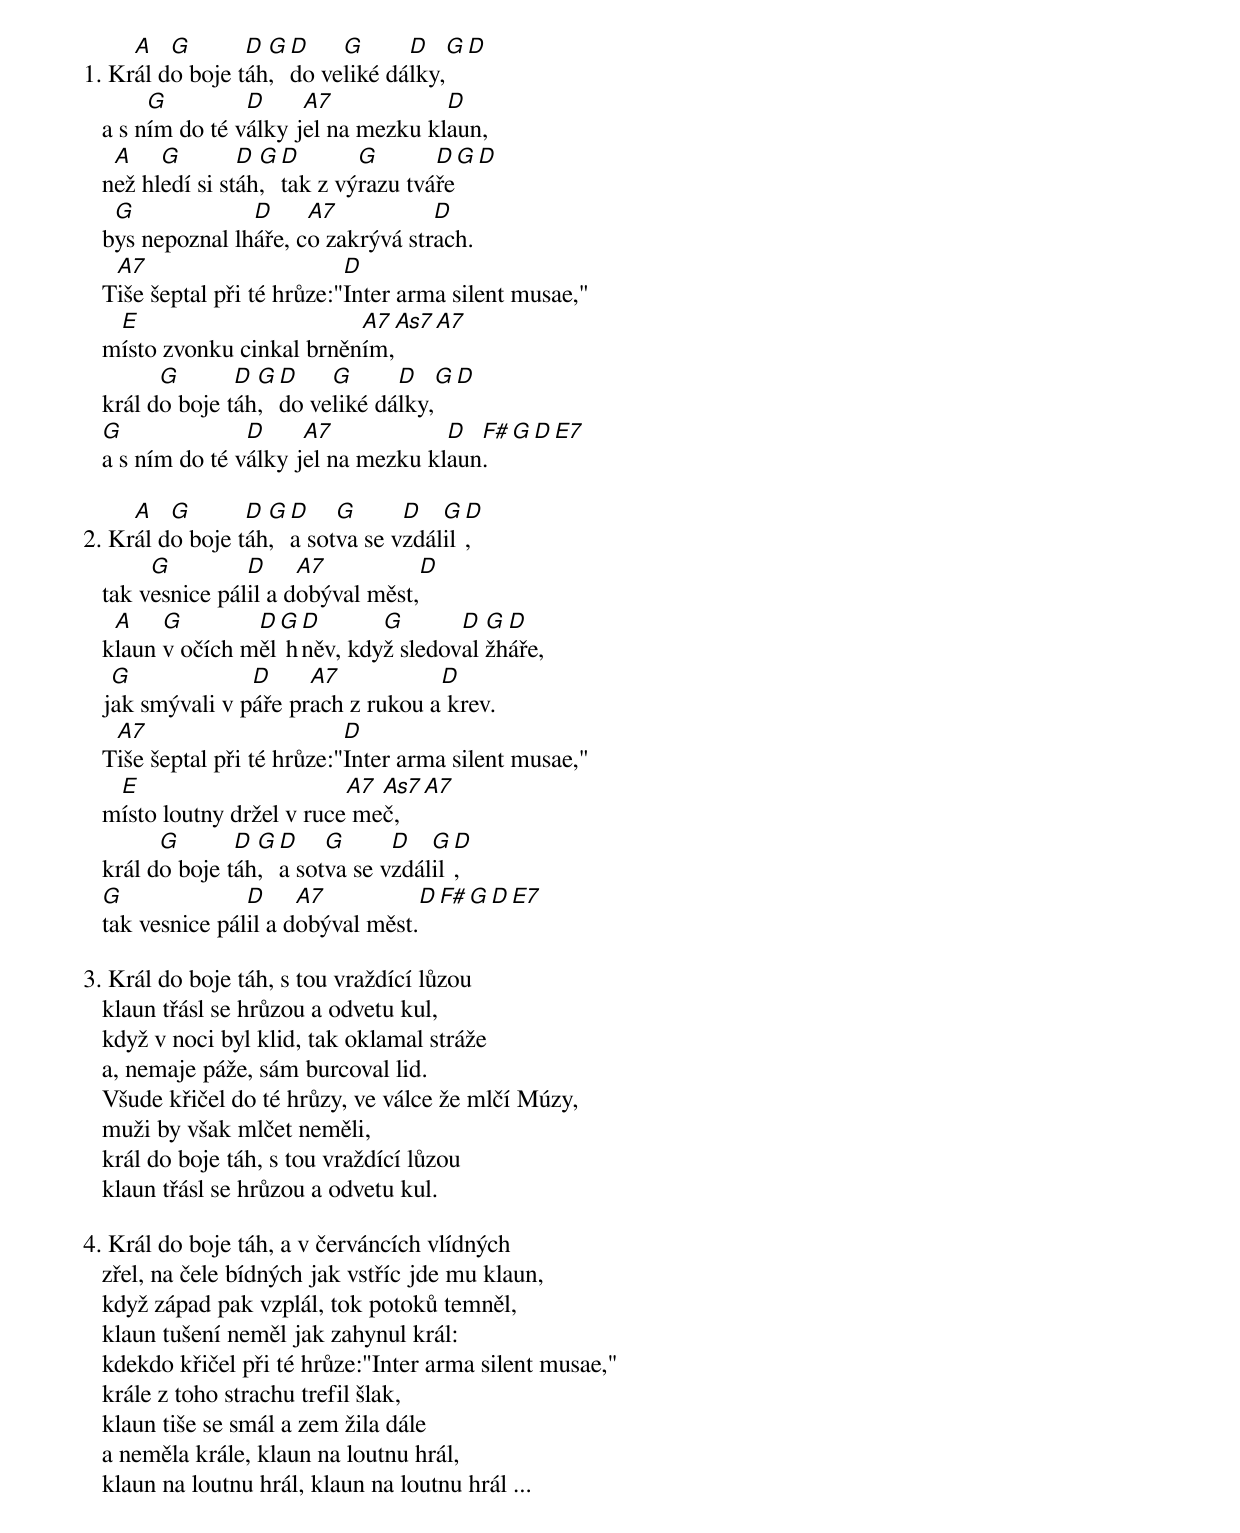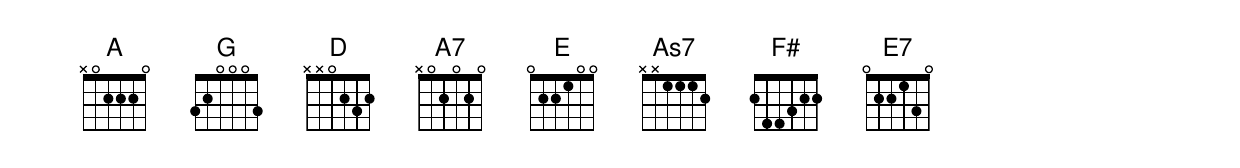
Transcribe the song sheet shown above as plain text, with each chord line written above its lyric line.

     A   G       D G D    G      D   G D
1. Král do boje táh, do veliké dálky,
        G         D     A7            D
   a s ním do té války jel na mezku klaun,
    A    G        D G D       G       D  G D
   než hledí si stáh, tak z výrazu tváře
    G             D     A7           D
   bys nepoznal lháře, co zakrývá strach.
    A7                       D
   Tiše šeptal při té hrůze:"Inter arma silent musae,"
    E                       A7 As7 A7
   místo zvonku cinkal brněním,
         G       D G D    G      D   G D
   král do boje táh, do veliké dálky,
   G              D     A7            D  F# G D E7
   a s ním do té války jel na mezku klaun.

     A   G       D G D    G      D   G D
2. Král do boje táh, a sotva se vzdálil,
        G         D     A7            D
   tak vesnice pálil a dobýval měst,
    A    G        D G D       G       D  G D
   klaun v očích měl hněv, když sledoval žháře,
    G             D     A7           D
   jak smývali v páře prach z rukou a krev.
    A7                       D
   Tiše šeptal při té hrůze:"Inter arma silent musae,"
    E                       A7 As7 A7
   místo loutny držel v ruce meč,
         G       D G D    G      D   G D
   král do boje táh, a sotva se vzdálil,
   G              D     A7            D  F# G D E7
   tak vesnice pálil a dobýval měst.

3. Král do boje táh, s tou vraždící lůzou
   klaun třásl se hrůzou a odvetu kul,
   když v noci byl klid, tak oklamal stráže
   a, nemaje páže, sám burcoval lid.
   Všude křičel do té hrůzy, ve válce že mlčí Múzy,
   muži by však mlčet neměli,
   král do boje táh, s tou vraždící lůzou
   klaun třásl se hrůzou a odvetu kul.

4. Král do boje táh, a v červáncích vlídných
   zřel, na čele bídných jak vstříc jde mu klaun,
   když západ pak vzplál, tok potoků temněl,
   klaun tušení neměl jak zahynul král:
   kdekdo křičel při té hrůze:"Inter arma silent musae,"
   krále z toho strachu trefil šlak,
   klaun tiše se smál a zem žila dále
   a neměla krále, klaun na loutnu hrál,
   klaun na loutnu hrál, klaun na loutnu hrál ...
